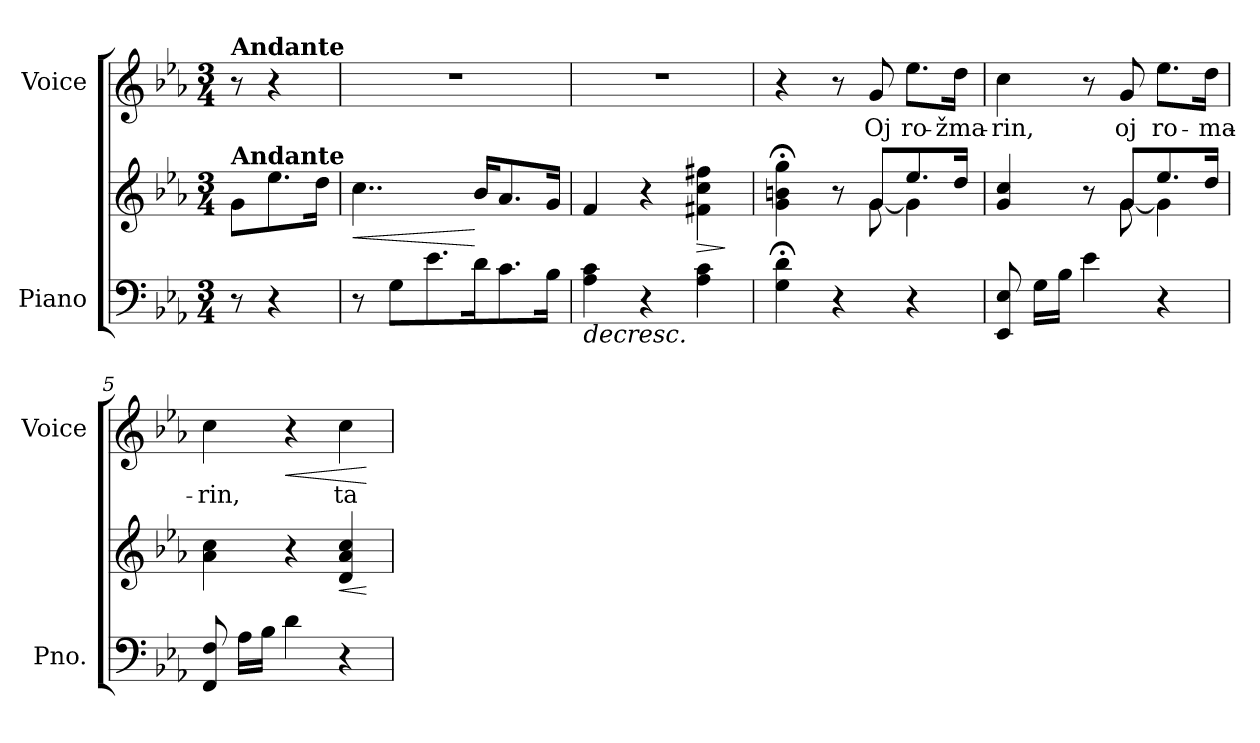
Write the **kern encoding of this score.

**kern	**kern	**dynam	**kern	**text	**dynam
*part2	*part2	*part2	*part1	*part1	*part1
*staff3	*staff2	*staff2/3	*staff1	*staff1	*staff1
*I"Piano	*	*	*I"Voice	*	*
*I'Pno.	*	*	*I'Voice	*	*
!!LO:PB:g=z
*clefF4	*clefG2	*	*clefG2	*	*
*k[b-e-a-]	*k[b-e-a-]	*	*k[b-e-a-]	*	*
*E-:	*E-:	*	*E-:	*	*
*M3/4	*M3/4	*	*M3/4	*	*
*MM80	*MM80	*	*MM80	*	*
=	=	=	=	=	=
!	!	!	!LO:TX:a:B:t=Andante	!	!
!	!LO:TX:a:B:t=Andante	!	!	!	!
8r	8gi\L	.	8r	.	.
4r	8.ee-i\	.	4r	.	.
.	16ddi\Jk	.	.	.	.
=1	=1	=1	=1	=1	=1
!	!	!LO:HP:b	!LO:N:vis=1	!	!
8r	4..cci\	<	2.r	.	.
8Gi\L	.	.	.	.	.
8.e-i\	.	.	.	.	.
16di\k	16b-i/KL	[	.	.	.
8.ci\	8.a-i/	.	.	.	.
16B-i\Jk	16gi/Jk	.	.	.	.
=2	=2	=2	=2	=2	=2
!	!	!LO:HP:b=2	!LO:N:vis=1	!	!
4A-i\ 4ci	4fi/	>	2.r	.	.
4r	4r	.	.	.	.
!	!	!LO:HP:b	!	!	!
4A-i\ 4ci	4f#Xi\ 4cci 4ff#Xi	>	.	.	.
.	.	]	.	.	.
=3	=3	=3	=3	=3	=3
*	*^	*	*	*	*
4Gi\; 4di;	4gi\; 4bni; 4ggi;	4ryy	.	4r	.	.
4r	8r	8ryy	.	8r	.	.
!	!	!	!	!	!LO:LY:b:color=#000000	!
.	8gi/L	[8gi\	.	8gi/	Oj	.
!	!	!	!	!	!LO:LY:b:color=#000000	!
4r	8.ee-i/	4gi\]	.	8.ee-i\L	ro-	.
!	!	!	!	!	!LO:LY:b:color=#000000	!
.	16ddi/Jk	.	.	16ddi\Jk	-žma-	.
*	*v	*v	*	*	*	*
.	.	]	.	.	.
=4	=4	=4	=4	=4	=4
*	*^	*	*	*	*
!	!	!	!	!	!LO:LY:b:color=#000000	!
8EE-i/ 8E-i	4gi/ 4cci	4ryy	.	4cci\	-rin,	.
16Gi\LL	.	.	.	.	.	.
16B-i\JJ	.	.	.	.	.	.
4e-i\	8r	8ryy	.	8r	.	.
!	!	!	!	!	!LO:LY:b:color=#000000	!
.	8gi/L	[8gi\	.	8gi/	oj	.
!	!	!	!	!	!LO:LY:b:color=#000000	!
4r	8.ee-i/	4gi\]	.	8.ee-i\L	ro-	.
!	!	!	!	!	!LO:LY:b:color=#000000	!
.	16ddi/Jk	.	.	16ddi\Jk	-ma-	.
*	*v	*v	*	*	*	*
!!LO:LB:g=z
=5	=5	=5	=5	=5	=5
!	!	!	!	!LO:LY:b:color=#000000	!
8FFi/ 8Fi	4a-i\ 4cci	.	4cci\	-rin,	.
16A-i\LL	.	.	.	.	.
16B-i\JJ	.	.	.	.	.
!	!	!	!	!	!LO:HP:b
4di\	4r	.	4r	.	<
!	!	!LO:HP:b	!	!	!
!	!	!	!	!LO:LY:b:color=#000000	!
4r	4di/ 4a-i 4cci	<	4cci\	ta-	.
.	.	[	.	.	[
=	=	=	=	=	=
*-	*-	*-	*-	*-	*-
